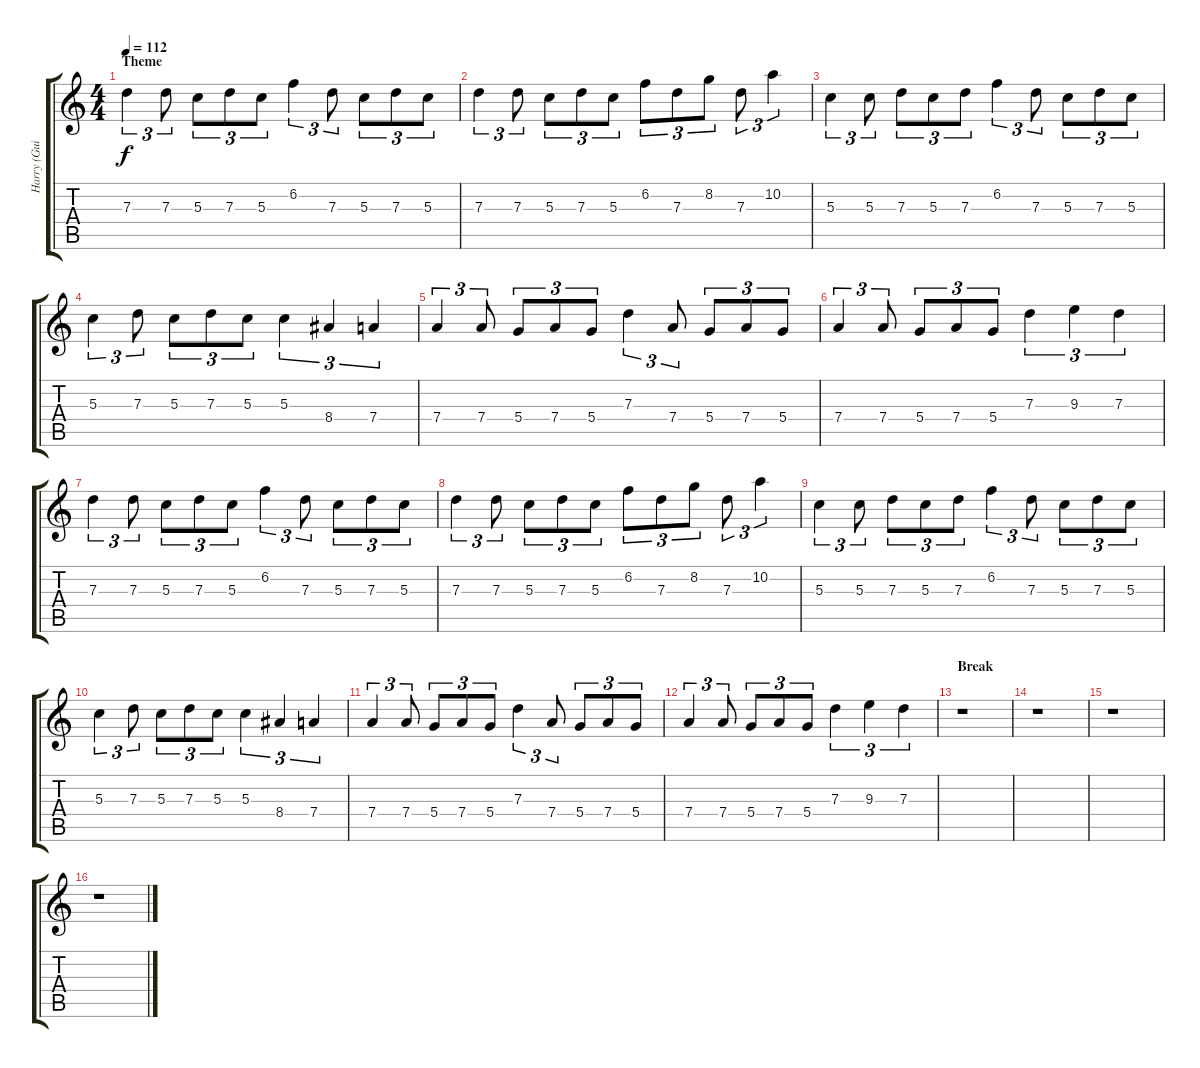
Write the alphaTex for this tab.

\track ("Harry (Guitar)" "Harry (Gui") {instrument overdrivenguitar}
\staff {score tabs}
\tuning (E4 B3 G3 D3 A2 E2) {hide}
\ts (4 4)
\section ("" "Theme")
\tempo 112
\clef g2
\ks c
7.3.4{tu (3 2) dy f volume 15} 7.3.8{tu (3 2)} 5.3.8{tu (3 2)} 7.3.8{tu (3 2)} 5.3.8{tu (3 2)} 6.2.4{tu (3 2)} 7.3.8{tu (3 2)} 5.3.8{tu (3 2)} 7.3.8{tu (3 2)} 5.3.8{tu (3 2)} |
7.3.4{tu (3 2)} 7.3.8{tu (3 2)} 5.3.8{tu (3 2)} 7.3.8{tu (3 2)} 5.3.8{tu (3 2)} 6.2.8{tu (3 2)} 7.3.8{tu (3 2)} 8.2.8{tu (3 2)} 7.3.8{tu (3 2)} 10.2.4{tu (3 2)} |
5.3.4{tu (3 2)} 5.3.8{tu (3 2)} 7.3.8{tu (3 2)} 5.3.8{tu (3 2)} 7.3.8{tu (3 2)} 6.2.4{tu (3 2)} 7.3.8{tu (3 2)} 5.3.8{tu (3 2)} 7.3.8{tu (3 2)} 5.3.8{tu (3 2)} |
5.3.4{tu (3 2)} 7.3.8{tu (3 2)} 5.3.8{tu (3 2)} 7.3.8{tu (3 2)} 5.3.8{tu (3 2)} 5.3.4{tu (3 2)} 8.4.4{tu (3 2)} 7.4.4{tu (3 2)} |
7.4.4{tu (3 2)} 7.4.8{tu (3 2)} 5.4.8{tu (3 2)} 7.4.8{tu (3 2)} 5.4.8{tu (3 2)} 7.3.4{tu (3 2)} 7.4.8{tu (3 2)} 5.4.8{tu (3 2)} 7.4.8{tu (3 2)} 5.4.8{tu (3 2)} |
7.4.4{tu (3 2)} 7.4.8{tu (3 2)} 5.4.8{tu (3 2)} 7.4.8{tu (3 2)} 5.4.8{tu (3 2)} 7.3.4{tu (3 2)} 9.3.4{tu (3 2)} 7.3.4{tu (3 2)} |
7.3.4{tu (3 2)} 7.3.8{tu (3 2)} 5.3.8{tu (3 2)} 7.3.8{tu (3 2)} 5.3.8{tu (3 2)} 6.2.4{tu (3 2)} 7.3.8{tu (3 2)} 5.3.8{tu (3 2)} 7.3.8{tu (3 2)} 5.3.8{tu (3 2)} |
7.3.4{tu (3 2)} 7.3.8{tu (3 2)} 5.3.8{tu (3 2)} 7.3.8{tu (3 2)} 5.3.8{tu (3 2)} 6.2.8{tu (3 2)} 7.3.8{tu (3 2)} 8.2.8{tu (3 2)} 7.3.8{tu (3 2)} 10.2.4{tu (3 2)} |
5.3.4{tu (3 2)} 5.3.8{tu (3 2)} 7.3.8{tu (3 2)} 5.3.8{tu (3 2)} 7.3.8{tu (3 2)} 6.2.4{tu (3 2)} 7.3.8{tu (3 2)} 5.3.8{tu (3 2)} 7.3.8{tu (3 2)} 5.3.8{tu (3 2)} |
5.3.4{tu (3 2)} 7.3.8{tu (3 2)} 5.3.8{tu (3 2)} 7.3.8{tu (3 2)} 5.3.8{tu (3 2)} 5.3.4{tu (3 2)} 8.4.4{tu (3 2)} 7.4.4{tu (3 2)} |
7.4.4{tu (3 2)} 7.4.8{tu (3 2)} 5.4.8{tu (3 2)} 7.4.8{tu (3 2)} 5.4.8{tu (3 2)} 7.3.4{tu (3 2)} 7.4.8{tu (3 2)} 5.4.8{tu (3 2)} 7.4.8{tu (3 2)} 5.4.8{tu (3 2)} |
7.4.4{tu (3 2)} 7.4.8{tu (3 2)} 5.4.8{tu (3 2)} 7.4.8{tu (3 2)} 5.4.8{tu (3 2)} 7.3.4{tu (3 2)} 9.3.4{tu (3 2)} 7.3.4{tu (3 2)} |
\section ("" "Break")
r.1{volume 13 balance 16 instrument overdrivenguitar} |
r.1 |
r.1 |
r.1
